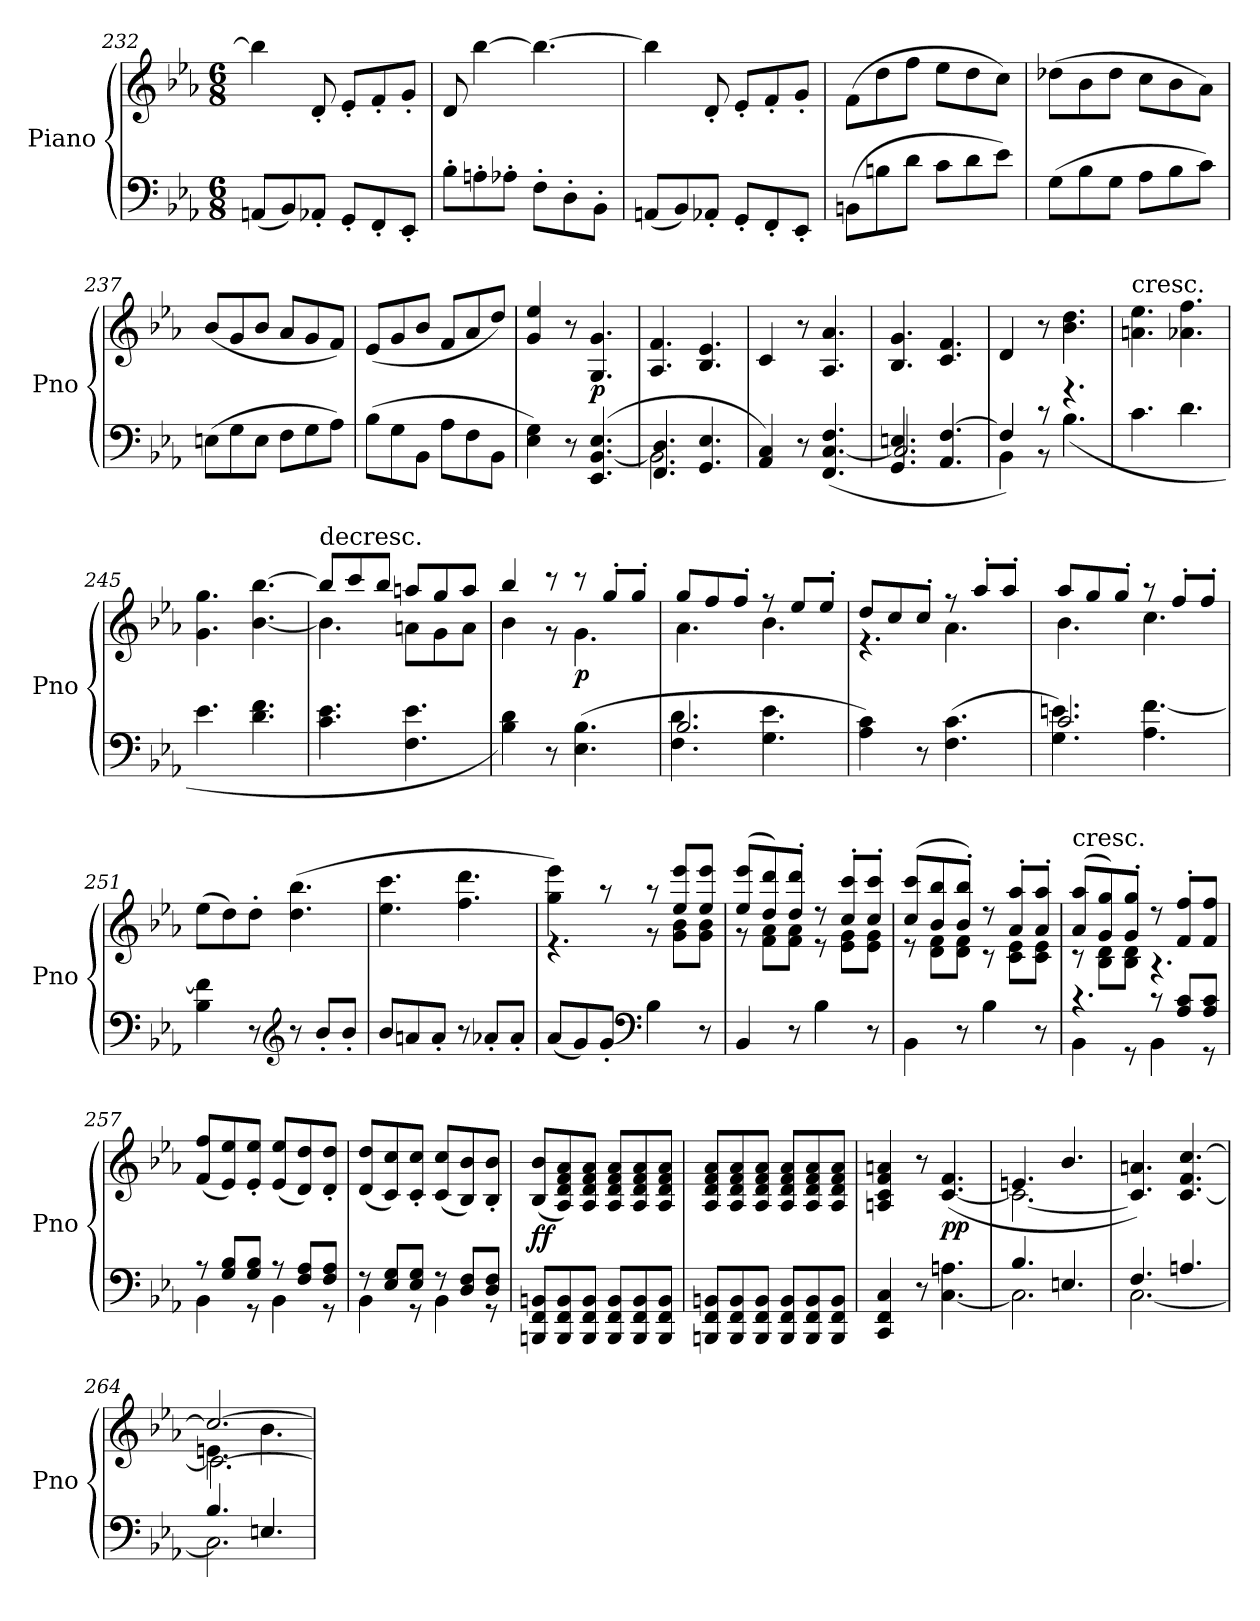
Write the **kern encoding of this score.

**kern	**kern	**dynam
*part1	*part1	*part1
*staff2	*staff1	*staff1/2
*I"Piano	*	*
*I'Pno	*	*
*clefF4	*clefG2	*
*k[b-e-a-]	*k[b-e-a-]	*
*M6/8	*M6/8	*
=232	=232	=232
(8AAn/L	4bb-\]	.
8BB-/)	.	.
8AA-X'/J	8d'/	.
8GG'/L	8e-'/L	.
8FF'/	8f'/	.
8EE-'/J	8g'/J	.
=233	=233	=233
8B-'\L	8d/	.
8An'\	[4bb-\	.
8A-X'\J	.	.
8F'\L	4.bb-\_	.
8D'\	.	.
8BB-'\J	.	.
=234	=234	=234
(8AAn/L	4bb-\]	.
8BB-/)	.	.
8AA-X'/J	8d'/	.
8GG'/L	8e-'/L	.
8FF'/	8f'/	.
8EE-'/J	8g'/J	.
=235	=235	=235
(8BBn\L	(8f\L	.
8Bn\	8dd\	.
8d\J	8ff\J	.
8c\L	8ee-\L	.
8d\	8dd\	.
8e-\J)	8cc\J)	.
=236	=236	=236
(8G\L	(8dd-X\L	.
8B-\	8b-\	.
8G\J	8dd-\J	.
8A-\L	8cc\L	.
8B-\	8b-\	.
8c\J)	8a-\J)	.
=237	=237	=237
(8En\L	(8b-/L	.
8G\	8g/	.
8E\J	8b-/J	.
8F\L	8a-/L	.
8G\	8g/	.
8A-\J)	8f/J)	.
=238	=238	=238
(8B-\L	(8e-/L	.
8G\	8g/	.
8BB-\J	8b-/J	.
8A-\L	8f/L	.
8F\	8a-/	.
8BB-\J	8dd/J)	.
=239	=239	=239
4E-\ 4G\)	4g/ 4ee-/	.
8r	8r	.
(4.EE-/ [4.BB-/ 4.E-/	4.G/ 4.g/	p
=240	=240	=240
*^	*	*
2.BB-\]	4.FF/ 4.D/	4.A-/ 4.f/	.
.	4.GG/ 4.E-/	4.B-/ 4.e-/	.
*v	*v	*	*
=241	=241	=241
4AA-/ 4C/)	4c/	.
8r	8r	.
(4.FF/ [4.C/ 4.F/	4.A-/ 4.a-/	.
=242	=242	=242
*^	*	*
4.GG/ 4.En/	2.C/]	4.B-/ 4.g/	.
4.AA-/ [4.F/	.	4.c/ 4.f/	.
=243	=243	=243	=243
4F/])	4BB-\	4d/	.
8r	8r	8r	.
4.r	(4.B-\	4.b-\ 4.dd\	.
=244	=244	=244	=244
!	!	!LO:TX:t=cresc.	!
*v	*v	*	*
4.c\	4.an\ 4.ee-\	.
4.d\	4.a-X\ 4.ff\	.
=245	=245	=245
4.e-\	4.g\ 4.gg\	.
4.d\ 4.f\	[4.b-\ [4.bb-\	.
=246	=246	=246
*	*^	*
!	!LO:TX:t=decresc.	!	!
4.c\ 4.e-\	8bb-/L]	4.b-\]	.
.	8ccc/	.	.
.	8bb-/J	.	.
4.F\ 4.e-\	8aan/L	8an\L	.
.	8gg/	8g\	.
.	8aa/J	8a\J	.
=247	=247	=247	=247
4B-\ 4d\)	4bb-/	4b-\	.
8r	8r	8r	.
(4.E-\ 4.B-\	8r	4.g\	p
.	8gg'/L	.	.
.	8gg'/J	.	.
=248	=248	=248	=248
*^	*	*	*
2.B-/	4.F\ 4.d\	8gg/L	4.a-\	.
.	.	8ff/	.	.
.	.	8ff'/J	.	.
.	4.G\ 4.e-\	8r	4.b-\	.
.	.	8ee-/L	.	.
.	.	8ee-'/J	.	.
*v	*v	*	*	*
=249	=249	=249	=249
4A-\ 4c\)	8dd/L	4.r	.
.	8cc/	.	.
8r	8cc'/J	.	.
(4.F\ 4.c\	8r	4.a-\	.
.	8aa-'/L	.	.
.	8aa-'/J	.	.
=250	=250	=250	=250
*^	*	*	*
2.c/	4.G\ 4.en\)	8aa-/L	4.b-\	.
.	.	8gg/	.	.
.	.	8gg'/J	.	.
.	4.A-\ [4.f\	8r	4.cc\	.
.	.	8ff'/L	.	.
.	.	8ff'/J	.	.
*v	*v	*	*	*
*	*v	*v	*
=251	=251	=251
4B-\ 4f]\	(8ee-\L	.
.	8dd\)	.
8r	8dd'\J	.
*clefG2	*	*
8r	(4.dd\ 4.bb-\	.
8b-'/L	.	.
8b-'/J	.	.
=252	=252	=252
8b-/L	4.ee-\ 4.ccc\	.
8an/	.	.
8a'/J	.	.
8r	4.ff\ 4.ddd\	.
8a-X'/L	.	.
8a-'/J	.	.
=253	=253	=253
*	*^	*
(8a-/L	4gg\ 4eee-\)	4.r	.
8g/)	.	.	.
8g'/J	8r	.	.
*clefF4	*	*	*
4B-\	8r	8r	.
.	8ee-/ 8eee-/L	8g\ 8b-\L	.
8r	8ee-/ 8eee-/J	8g\ 8b-\J	.
=254	=254	=254	=254
4BB-/	(8ee-/ 8eee-/L	8r	.
.	8dd/ 8ddd/)	8f\ 8a-\L	.
8r	8dd'/ 8ddd'/J	8f\ 8a-\J	.
4B-\	8r	8r	.
.	8cc'/ 8ccc'/L	8e-\ 8g\L	.
8r	8cc'/ 8ccc'/J	8e-\ 8g\J	.
=255	=255	=255	=255
4BB-\	(8cc/ 8ccc/L	8r	.
.	8b-/ 8bb-/	8d\ 8f\L	.
8r	8b-'/ 8bb-'/J)	8d\ 8f\J	.
4B-\	8r	8r	.
.	8a-'/ 8aa-'/L	8c\ 8e-\L	.
8r	8a-'/ 8aa-'/J	8c\ 8e-\J	.
=256	=256	=256	=256
*^	*	*	*
!	!	!LO:TX:t=cresc.	!	!
4.r	4BB-\	(8a-/ 8aa-/L	8r	.
.	.	8g/ 8gg/)	8B-\ 8d\L	.
.	8r	8g'/ 8gg'/J	8B-\ 8d\J	.
8r	4BB-\	8r	4.r	.
8A-/ 8c/L	.	8f'/ 8ff'/L	.	.
8A-/ 8c/J	8r	8f/ 8ff/J	.	.
*	*	*v	*v	*
=257	=257	=257	=257
8r	4BB-\	(8f/ 8ff/L	.
8G/ 8B-/L	.	8e-/ 8ee-/)	.
8G/ 8B-/J	8r	8e-'/ 8ee-'/J	.
8r	4BB-\	(8e-/ 8ee-/L	.
8F/ 8A-/L	.	8d/ 8dd/)	.
8F/ 8A-/J	8r	8d'/ 8dd'/J	.
=258	=258	=258	=258
8r	4BB-\	(8d/ 8dd/L	.
8E-/ 8G/L	.	8c/ 8cc/)	.
8E-/ 8G/J	8r	8c'/ 8cc'/J	.
8r	4BB-\	(8c/ 8cc/L	.
8D/ 8F/L	.	8B-/ 8b-/)	.
8D/ 8F/J	8r	8B-'/ 8b-'/J	.
*v	*v	*	*
=259	=259	=259
8BBBn/ 8FF/ 8BBn/L	(8B-/ 8b-/L	ff
8BBB/ 8FF/ 8BB/	8A-/ 8d/ 8f/ 8a-/)	.
8BBB/ 8FF/ 8BB/J	8A-/ 8d/ 8f/ 8a-/J	.
8BBB/ 8FF/ 8BB/L	8A-/ 8d/ 8f/ 8a-/L	.
8BBB/ 8FF/ 8BB/	8A-/ 8d/ 8f/ 8a-/	.
8BBB/ 8FF/ 8BB/J	8A-/ 8d/ 8f/ 8a-/J	.
=260	=260	=260
8BBBn/ 8FF/ 8BBn/L	8A-/ 8d/ 8f/ 8a-/L	.
8BBB/ 8FF/ 8BB/	8A-/ 8d/ 8f/ 8a-/	.
8BBB/ 8FF/ 8BB/J	8A-/ 8d/ 8f/ 8a-/J	.
8BBB/ 8FF/ 8BB/L	8A-/ 8d/ 8f/ 8a-/L	.
8BBB/ 8FF/ 8BB/	8A-/ 8d/ 8f/ 8a-/	.
8BBB/ 8FF/ 8BB/J	8A-/ 8d/ 8f/ 8a-/J	.
=261	=261	=261
4CC/ 4FF/ 4C/	4An/ 4c/ 4f/ 4an/	.
8r	8r	.
[4.C\ 4.An\	([4.c/ 4.f/	pp
=262	=262	=262
*^	*^	*
4.B-/	2.C\]	4.en/	2.c\_	.
4.En/	.	4.b-/	.	.
*	*	*v	*v	*
=263	=263	=263	=263
4.F/	[2.C\	4.c]/ 4.an/)	.
4.An/	.	[4.c/ 4.f/ [4.cc/	.
=264	=264	=264	=264
*	*	*^	*
*	*	*	*^	*
4.B-/	2.C\]	2.cc/_	4.en\	2.c\_	.
4.En/	.	.	4.b-\	.	.
*v	*v	*	*	*	*
*	*v	*v	*v	*
=	=	=
*-	*-	*-
